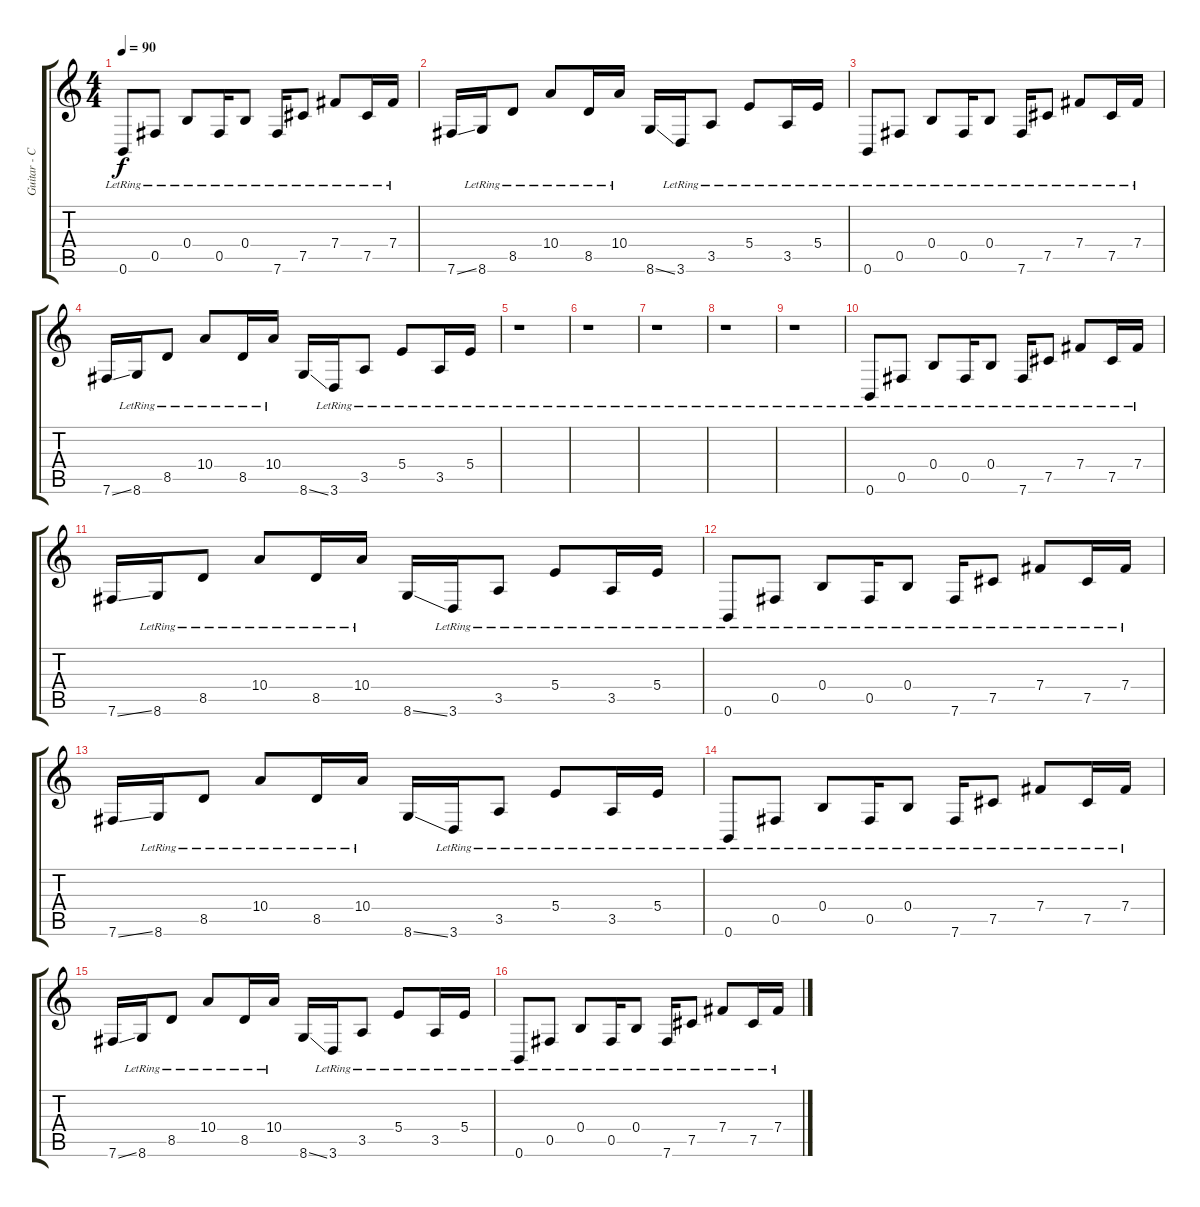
\track ("Guitar - Clean" "Guitar - C") {instrument electricguitarclean}
\staff {score tabs}
\tuning (Db4 Ab3 E3 B2 Gb2 B1) {hide}
\ts (4 4)
\tempo 90
\clef g2
\ks c
0.6{lr}.8{dy f instrument electricguitarclean} 0.5{lr}.8 0.4{lr}.8 0.5{lr}.16 0.4{lr}.8 7.6{lr}.16 7.5{lr}.8 7.4{lr}.8 7.5{lr}.16 7.4{lr}.16 |
7.6{ss}.16 8.6{lr}.16 8.5{lr}.8 10.4{lr}.8 8.5{lr}.16 10.4{lr}.16 8.6{ss}.16 3.6{lr}.16 3.5{lr}.8 5.4{lr}.8 3.5{lr}.16 5.4{lr}.16 |
0.6{lr}.8 0.5{lr}.8 0.4{lr}.8 0.5{lr}.16 0.4{lr}.8 7.6{lr}.16 7.5{lr}.8 7.4{lr}.8 7.5{lr}.16 7.4{lr}.16 |
7.6{ss}.16 8.6{lr}.16 8.5{lr}.8 10.4{lr}.8 8.5{lr}.16 10.4{lr}.16 8.6{ss}.16 3.6{lr}.16 3.5{lr}.8 5.4{lr}.8 3.5{lr}.16 5.4{lr}.16 |
r.1 |
r.1 |
r.1 |
r.1 |
r.1 |
0.6{lr}.8 0.5{lr}.8 0.4{lr}.8 0.5{lr}.16 0.4{lr}.8 7.6{lr}.16 7.5{lr}.8 7.4{lr}.8 7.5{lr}.16 7.4{lr}.16 |
7.6{ss}.16 8.6{lr}.16 8.5{lr}.8 10.4{lr}.8 8.5{lr}.16 10.4{lr}.16 8.6{ss}.16 3.6{lr}.16 3.5{lr}.8 5.4{lr}.8 3.5{lr}.16 5.4{lr}.16 |
0.6{lr}.8 0.5{lr}.8 0.4{lr}.8 0.5{lr}.16 0.4{lr}.8 7.6{lr}.16 7.5{lr}.8 7.4{lr}.8 7.5{lr}.16 7.4{lr}.16 |
7.6{ss}.16 8.6{lr}.16 8.5{lr}.8 10.4{lr}.8 8.5{lr}.16 10.4{lr}.16 8.6{ss}.16 3.6{lr}.16 3.5{lr}.8 5.4{lr}.8 3.5{lr}.16 5.4{lr}.16 |
0.6{lr}.8 0.5{lr}.8 0.4{lr}.8 0.5{lr}.16 0.4{lr}.8 7.6{lr}.16 7.5{lr}.8 7.4{lr}.8 7.5{lr}.16 7.4{lr}.16 |
7.6{ss}.16 8.6{lr}.16 8.5{lr}.8 10.4{lr}.8 8.5{lr}.16 10.4{lr}.16 8.6{ss}.16 3.6{lr}.16 3.5{lr}.8 5.4{lr}.8 3.5{lr}.16 5.4{lr}.16 |
0.6{lr}.8 0.5{lr}.8 0.4{lr}.8 0.5{lr}.16 0.4{lr}.8 7.6{lr}.16 7.5{lr}.8 7.4{lr}.8 7.5{lr}.16 7.4{lr}.16
